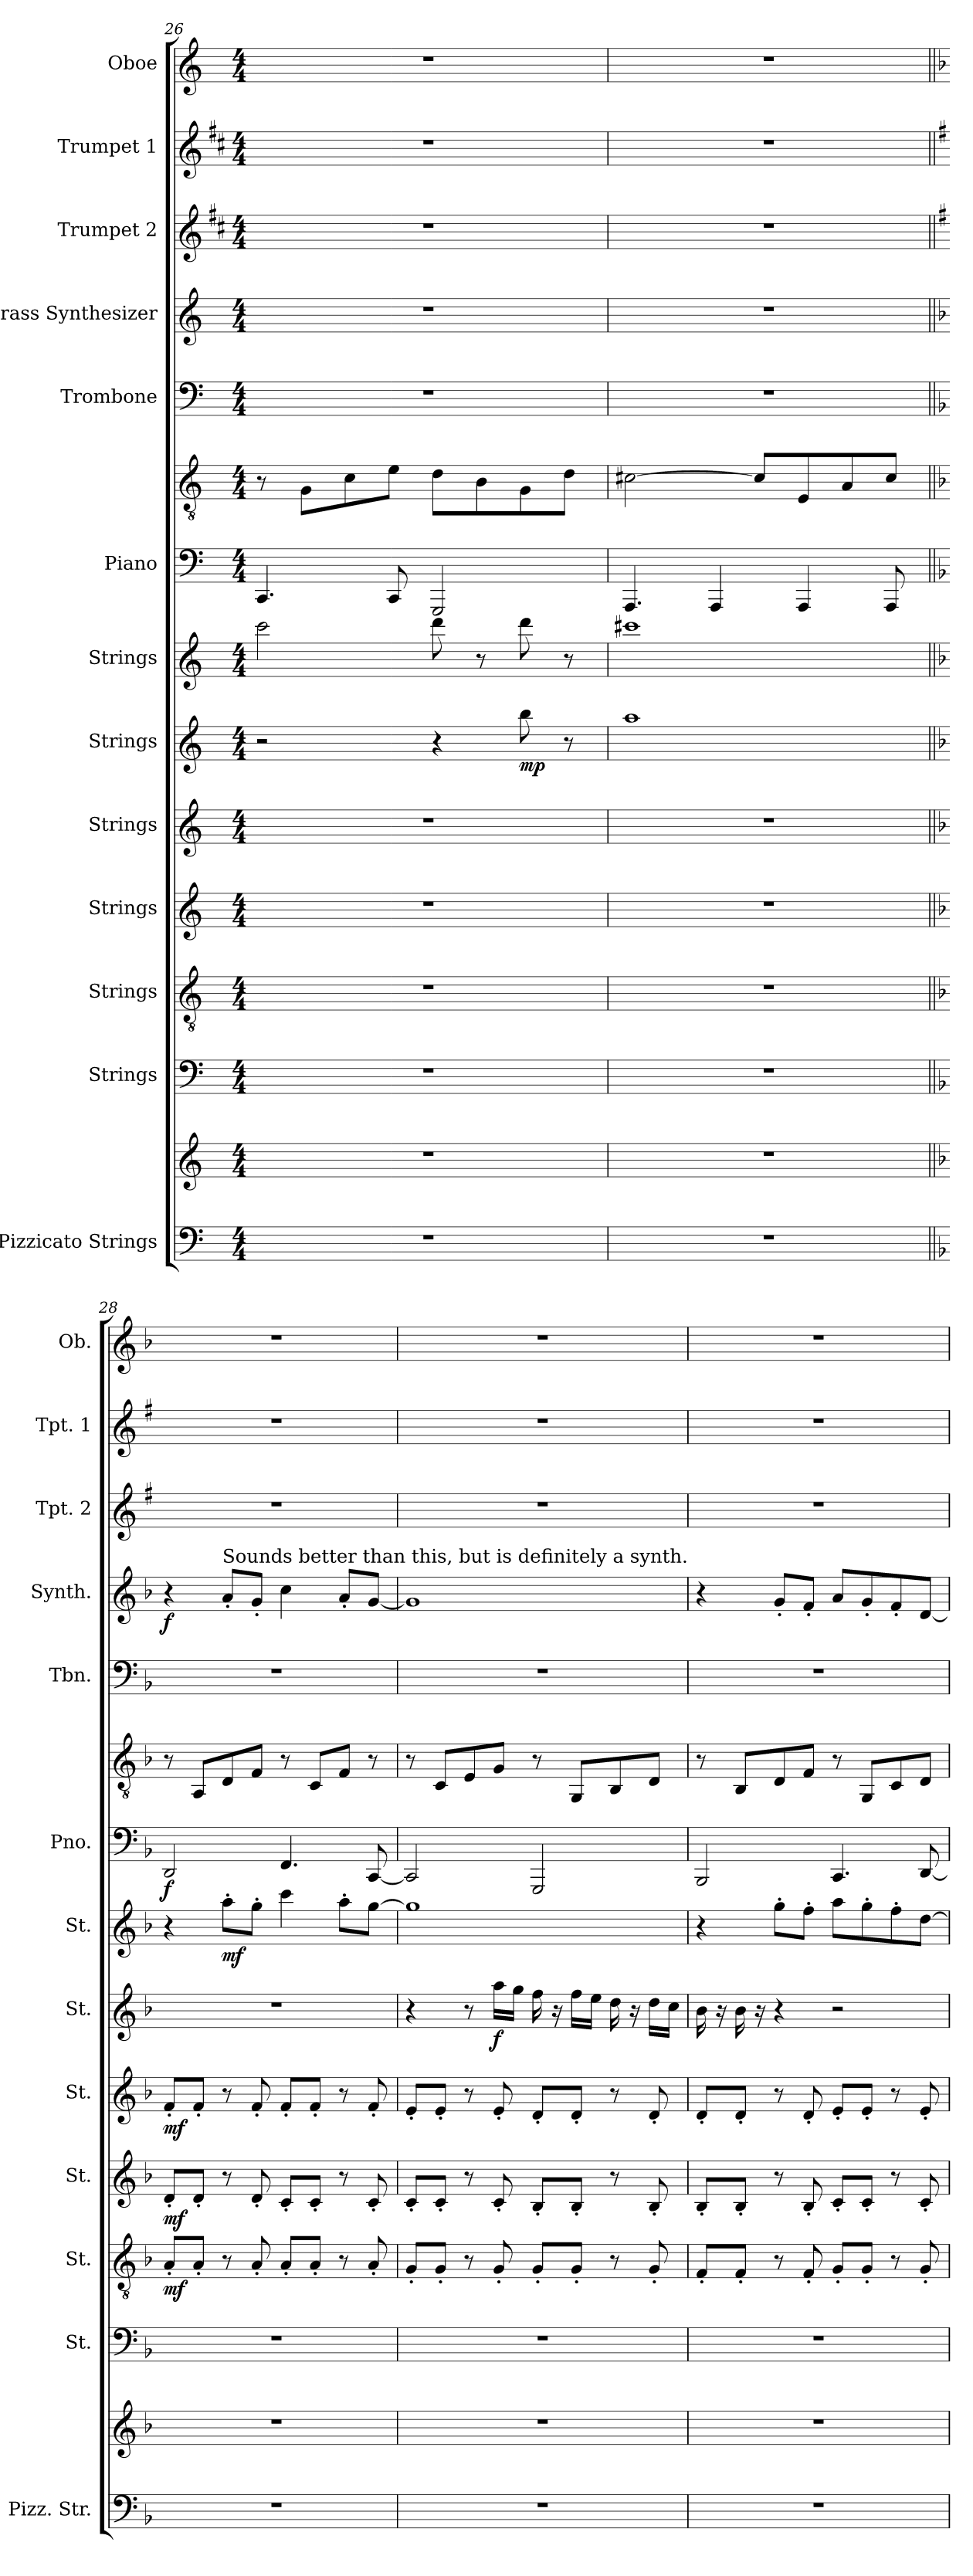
**kern	**kern	**kern	**kern	**dynam	**kern	**dynam	**kern	**dynam	**kern	**dynam	**kern	**dynam	**kern	**kern	**dynam	**kern	**kern	**dynam	**kern	**kern	**kern
*part13	*part13	*part12	*part11	*part11	*part10	*part10	*part9	*part9	*part8	*part8	*part7	*part7	*part6	*part6	*part6	*part5	*part4	*part4	*part3	*part2	*part1
*staff15	*staff14	*staff13	*staff12	*staff12	*staff11	*staff11	*staff10	*staff10	*staff9	*staff9	*staff8	*staff8	*staff7	*staff6	*staff6/7	*staff5	*staff4	*staff4	*staff3	*staff2	*staff1
*I"Pizzicato Strings	*	*I"Strings	*I"Strings	*	*I"Strings	*	*I"Strings	*	*I"Strings	*	*I"Strings	*	*I"Piano	*	*	*I"Trombone	*I"Brass Synthesizer	*	*I"Trumpet 2	*I"Trumpet 1	*I"Oboe
*I'Pizz. Str.	*	*I'St.	*I'St.	*	*I'St.	*	*I'St.	*	*I'St.	*	*I'St.	*	*I'Pno.	*	*	*I'Tbn.	*I'Synth.	*	*I'Tpt. 2	*I'Tpt. 1	*I'Ob.
*clefF4	*clefG2	*clefF4	*clefGv2	*	*clefG2	*	*clefG2	*	*clefG2	*	*clefG2	*	*clefF4	*clefGv2	*	*clefF4	*clefG2	*	*clefG2	*clefG2	*clefG2
*	*	*	*	*	*	*	*	*	*	*	*	*	*	*	*	*	*	*	*ITrd1c2	*ITrd1c2	*
*k[]	*k[]	*k[]	*k[]	*	*k[]	*	*k[]	*	*k[]	*	*k[]	*	*k[]	*k[]	*	*k[]	*k[]	*	*k[]	*k[]	*k[]
*M4/4	*M4/4	*M4/4	*M4/4	*	*M4/4	*	*M4/4	*	*M4/4	*	*M4/4	*	*M4/4	*M4/4	*	*M4/4	*M4/4	*	*M4/4	*M4/4	*M4/4
=26	=26	=26	=26	=26	=26	=26	=26	=26	=26	=26	=26	=26	=26	=26	=26	=26	=26	=26	=26	=26	=26
1r	1r	1r	1r	.	1r	.	1r	.	2r	.	2ccc\	.	4.CC/	8r	.	1r	1r	.	1r	1r	1r
.	.	.	.	.	.	.	.	.	.	.	.	.	.	8G\L	.	.	.	.	.	.	.
.	.	.	.	.	.	.	.	.	.	.	.	.	.	8c\	.	.	.	.	.	.	.
.	.	.	.	.	.	.	.	.	.	.	.	.	8CC/	8e\J	.	.	.	.	.	.	.
.	.	.	.	.	.	.	.	.	4r	.	8ddd\	.	2GGG/	8d\L	.	.	.	.	.	.	.
.	.	.	.	.	.	.	.	.	.	.	8r	.	.	8B\	.	.	.	.	.	.	.
!	!	!	!	!	!	!	!	!	!	!LO:DY:b	!	!	!	!	!	!	!	!	!	!	!
.	.	.	.	.	.	.	.	.	8bb\	mp	8ddd\	.	.	8G\	.	.	.	.	.	.	.
.	.	.	.	.	.	.	.	.	8r	.	8r	.	.	8d\J	.	.	.	.	.	.	.
=27	=27	=27	=27	=27	=27	=27	=27	=27	=27	=27	=27	=27	=27	=27	=27	=27	=27	=27	=27	=27	=27
1r	1r	1r	1r	.	1r	.	1r	.	1aa	.	1ccc#X	.	4.AAA/	[2c#X\	.	1r	1r	.	1r	1r	1r
.	.	.	.	.	.	.	.	.	.	.	.	.	4AAA/	.	.	.	.	.	.	.	.
.	.	.	.	.	.	.	.	.	.	.	.	.	.	8c#/L]	.	.	.	.	.	.	.
.	.	.	.	.	.	.	.	.	.	.	.	.	4AAA/	8E/	.	.	.	.	.	.	.
.	.	.	.	.	.	.	.	.	.	.	.	.	.	8A/	.	.	.	.	.	.	.
.	.	.	.	.	.	.	.	.	.	.	.	.	8AAA/	8c#/J	.	.	.	.	.	.	.
!!LO:LB:g=z
=28||	=28||	=28||	=28||	=28||	=28||	=28||	=28||	=28||	=28||	=28||	=28||	=28||	=28||	=28||	=28||	=28||	=28||	=28||	=28||	=28||	=28||
*k[b-]	*k[b-]	*k[b-]	*k[b-]	*	*k[b-]	*	*k[b-]	*	*k[b-]	*	*k[b-]	*	*k[b-]	*k[b-]	*	*k[b-]	*k[b-]	*	*k[b-]	*k[b-]	*k[b-]
!	!	!	!	!LO:DY:b	!	!LO:DY:b	!	!LO:DY:b	!	!	!	!	!	!	!LO:DY:b=2	!	!	!LO:DY:b	!	!	!
1r	1r	1r	8A'/L	mf	8d'/L	mf	8f'/L	mf	1r	.	4r	.	2DD/	8r	f	1r	4r	f	1r	1r	1r
.	.	.	8A'/J	.	8d'/J	.	8f'/J	.	.	.	.	.	.	8AA/L	.	.	.	.	.	.	.
!	!	!	!	!	!	!	!	!	!	!	!	!	!	!	!	!	!LO:TX:a:t=Sounds better than this, but is definitely a synth.	!	!	!	!
!	!	!	!	!	!	!	!	!	!	!	!	!LO:DY:b	!	!	!	!	!	!	!	!	!
.	.	.	8r	.	8r	.	8r	.	.	.	8aa'\L	mf	.	8D/	.	.	8a'/L	.	.	.	.
.	.	.	8A'/	.	8d'/	.	8f'/	.	.	.	8gg'\J	.	.	8F/J	.	.	8g'/J	.	.	.	.
.	.	.	8A'/L	.	8c'/L	.	8f'/L	.	.	.	4ccc\	.	4.FF/	8r	.	.	4cc\	.	.	.	.
.	.	.	8A'/J	.	8c'/J	.	8f'/J	.	.	.	.	.	.	8C/L	.	.	.	.	.	.	.
.	.	.	8r	.	8r	.	8r	.	.	.	8aa'\L	.	.	8F/J	.	.	8a'/L	.	.	.	.
.	.	.	8A'/	.	8c'/	.	8f'/	.	.	.	[8gg\J	.	[8CC/	8r	.	.	[8g/J	.	.	.	.
=29	=29	=29	=29	=29	=29	=29	=29	=29	=29	=29	=29	=29	=29	=29	=29	=29	=29	=29	=29	=29	=29
1r	1r	1r	8G'/L	.	8c'/L	.	8e'/L	.	4r	.	1gg]	.	2CC/]	8r	.	1r	1g]	.	1r	1r	1r
.	.	.	8G'/J	.	8c'/J	.	8e'/J	.	.	.	.	.	.	8C/L	.	.	.	.	.	.	.
.	.	.	8r	.	8r	.	8r	.	8r	.	.	.	.	8E/	.	.	.	.	.	.	.
!	!	!	!	!	!	!	!	!	!	!LO:DY:b	!	!	!	!	!	!	!	!	!	!	!
.	.	.	8G'/	.	8c'/	.	8e'/	.	16aa\LL	f	.	.	.	8G/J	.	.	.	.	.	.	.
.	.	.	.	.	.	.	.	.	16gg\JJ	.	.	.	.	.	.	.	.	.	.	.	.
.	.	.	8G'/L	.	8B-'/L	.	8d'/L	.	16ff\	.	.	.	2GGG/	8r	.	.	.	.	.	.	.
.	.	.	.	.	.	.	.	.	16r	.	.	.	.	.	.	.	.	.	.	.	.
.	.	.	8G'/J	.	8B-'/J	.	8d'/J	.	16ff\LL	.	.	.	.	8GG/L	.	.	.	.	.	.	.
.	.	.	.	.	.	.	.	.	16ee\JJ	.	.	.	.	.	.	.	.	.	.	.	.
.	.	.	8r	.	8r	.	8r	.	16dd\	.	.	.	.	8BB-/	.	.	.	.	.	.	.
.	.	.	.	.	.	.	.	.	16r	.	.	.	.	.	.	.	.	.	.	.	.
.	.	.	8G'/	.	8B-'/	.	8d'/	.	16dd\LL	.	.	.	.	8D/J	.	.	.	.	.	.	.
.	.	.	.	.	.	.	.	.	16cc\JJ	.	.	.	.	.	.	.	.	.	.	.	.
=30	=30	=30	=30	=30	=30	=30	=30	=30	=30	=30	=30	=30	=30	=30	=30	=30	=30	=30	=30	=30	=30
1r	1r	1r	8F'/L	.	8B-'/L	.	8d'/L	.	16b-\	.	4r	.	2BBB-/	8r	.	1r	4r	.	1r	1r	1r
.	.	.	.	.	.	.	.	.	16r	.	.	.	.	.	.	.	.	.	.	.	.
.	.	.	8F'/J	.	8B-'/J	.	8d'/J	.	16b-\	.	.	.	.	8BB-/L	.	.	.	.	.	.	.
.	.	.	.	.	.	.	.	.	16r	.	.	.	.	.	.	.	.	.	.	.	.
.	.	.	8r	.	8r	.	8r	.	4r	.	8gg'\L	.	.	8D/	.	.	8g'/L	.	.	.	.
.	.	.	8F'/	.	8B-'/	.	8d'/	.	.	.	8ff'\J	.	.	8F/J	.	.	8f'/J	.	.	.	.
.	.	.	8G'/L	.	8c'/L	.	8e'/L	.	2r	.	8aa\L	.	4.CC/	8r	.	.	8a/L	.	.	.	.
.	.	.	8G'/J	.	8c'/J	.	8e'/J	.	.	.	8gg'\	.	.	8GG/L	.	.	8g'/	.	.	.	.
.	.	.	8r	.	8r	.	8r	.	.	.	8ff'\	.	.	8C/	.	.	8f'/	.	.	.	.
.	.	.	8G'/	.	8c'/	.	8e'/	.	.	.	[8dd\J	.	[8DD/	8D/J	.	.	[8d/J	.	.	.	.
=	=	=	=	=	=	=	=	=	=	=	=	=	=	=	=	=	=	=	=	=	=
*-	*-	*-	*-	*-	*-	*-	*-	*-	*-	*-	*-	*-	*-	*-	*-	*-	*-	*-	*-	*-	*-
